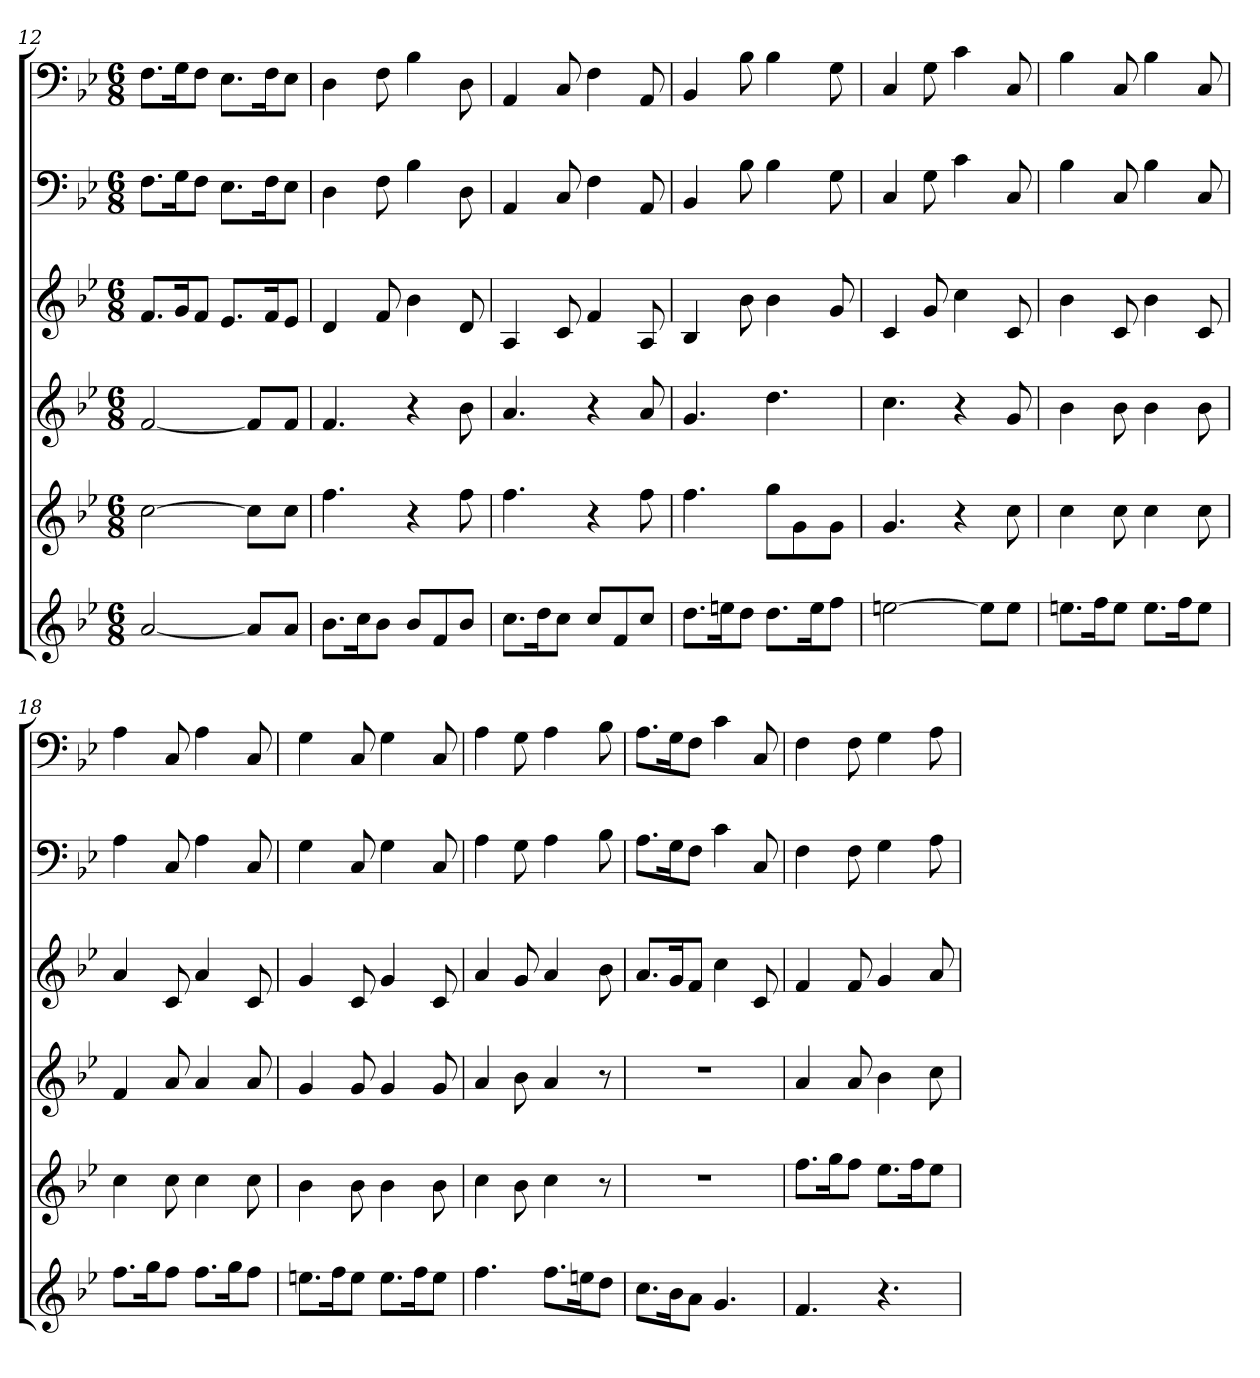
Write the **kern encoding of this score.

**kern	**kern	**kern	**kern	**kern	**kern
*part6	*part5	*part4	*part3	*part2	*part1
*staff6	*staff5	*staff4	*staff3	*staff2	*staff1
*k[b-e-]	*k[b-e-]	*k[b-e-]	*k[b-e-]	*k[b-e-]	*k[b-e-]
*B-:	*B-:	*B-:	*B-:	*B-:	*B-:
*M6/8	*M6/8	*M6/8	*M6/8	*M6/8	*M6/8
=12	=12	=12	=12	=12	=12
[2a	[2cc	[2f	8.fL	8.FL	8.FL
.	.	.	16gK	16GK	16GK
.	.	.	8fJ	8FJ	8FJ
.	.	.	8.e-L	8.E-L	8.E-L
8aL]	8ccL]	8fL]	.	.	.
.	.	.	16fK	16FK	16FK
8aJ	8ccJ	8fJ	8e-J	8E-J	8E-J
=13	=13	=13	=13	=13	=13
8.b-L	4.ff	4.f	4d	4D	4D
16ccK	.	.	.	.	.
8b-J	.	.	8f	8F	8F
8b-L	4r	4r	4b-	4B-	4B-
8f	.	.	.	.	.
8b-J	8ff	8b-	8d	8D	8D
=14	=14	=14	=14	=14	=14
8.ccL	4.ff	4.a	4A	4AA	4AA
16ddK	.	.	.	.	.
8ccJ	.	.	8c	8C	8C
8ccL	4r	4r	4f	4F	4F
8f	.	.	.	.	.
8ccJ	8ff	8a	8A	8AA	8AA
=15	=15	=15	=15	=15	=15
8.ddL	4.ff	4.g	4B-	4BB-	4BB-
16eenK	.	.	.	.	.
8ddJ	.	.	8b-	8B-	8B-
8.ddL	8ggL	4.dd	4b-	4B-	4B-
.	8g	.	.	.	.
16eeK	.	.	.	.	.
8ffJ	8gJ	.	8g	8G	8G
=16	=16	=16	=16	=16	=16
[2een	4.g	4.cc	4c	4C	4C
.	.	.	8g	8G	8G
.	4r	4r	4cc	4c	4c
8eeL]	.	.	.	.	.
8eeJ	8cc	8g	8c	8C	8C
=17	=17	=17	=17	=17	=17
8.eenL	4cc	4b-	4b-	4B-	4B-
16ffK	.	.	.	.	.
8eeJ	8cc	8b-	8c	8C	8C
8.eeL	4cc	4b-	4b-	4B-	4B-
16ffK	.	.	.	.	.
8eeJ	8cc	8b-	8c	8C	8C
=18	=18	=18	=18	=18	=18
8.ffL	4cc	4f	4a	4A	4A
16ggK	.	.	.	.	.
8ffJ	8cc	8a	8c	8C	8C
8.ffL	4cc	4a	4a	4A	4A
16ggK	.	.	.	.	.
8ffJ	8cc	8a	8c	8C	8C
=19	=19	=19	=19	=19	=19
8.eenL	4b-	4g	4g	4G	4G
16ffK	.	.	.	.	.
8eeJ	8b-	8g	8c	8C	8C
8.eeL	4b-	4g	4g	4G	4G
16ffK	.	.	.	.	.
8eeJ	8b-	8g	8c	8C	8C
=20	=20	=20	=20	=20	=20
4.ff	4cc	4a	4a	4A	4A
.	8b-	8b-	8g	8G	8G
8.ffL	4cc	4a	4a	4A	4A
16eenK	.	.	.	.	.
8ddJ	8r	8r	8b-	8B-	8B-
=21	=21	=21	=21	=21	=21
8.ccL	2.r	2.r	8.aL	8.AL	8.AL
16b-K	.	.	16gK	16GK	16GK
8aJ	.	.	8fJ	8FJ	8FJ
4.g	.	.	4cc	4c	4c
.	.	.	8c	8C	8C
=22	=22	=22	=22	=22	=22
4.f	8.ffL	4a	4f	4F	4F
.	16ggK	.	.	.	.
.	8ffJ	8a	8f	8F	8F
4.r	8.ee-L	4b-	4g	4G	4G
.	16ffK	.	.	.	.
.	8ee-J	8cc	8a	8A	8A
=	=	=	=	=	=
*-	*-	*-	*-	*-	*-
